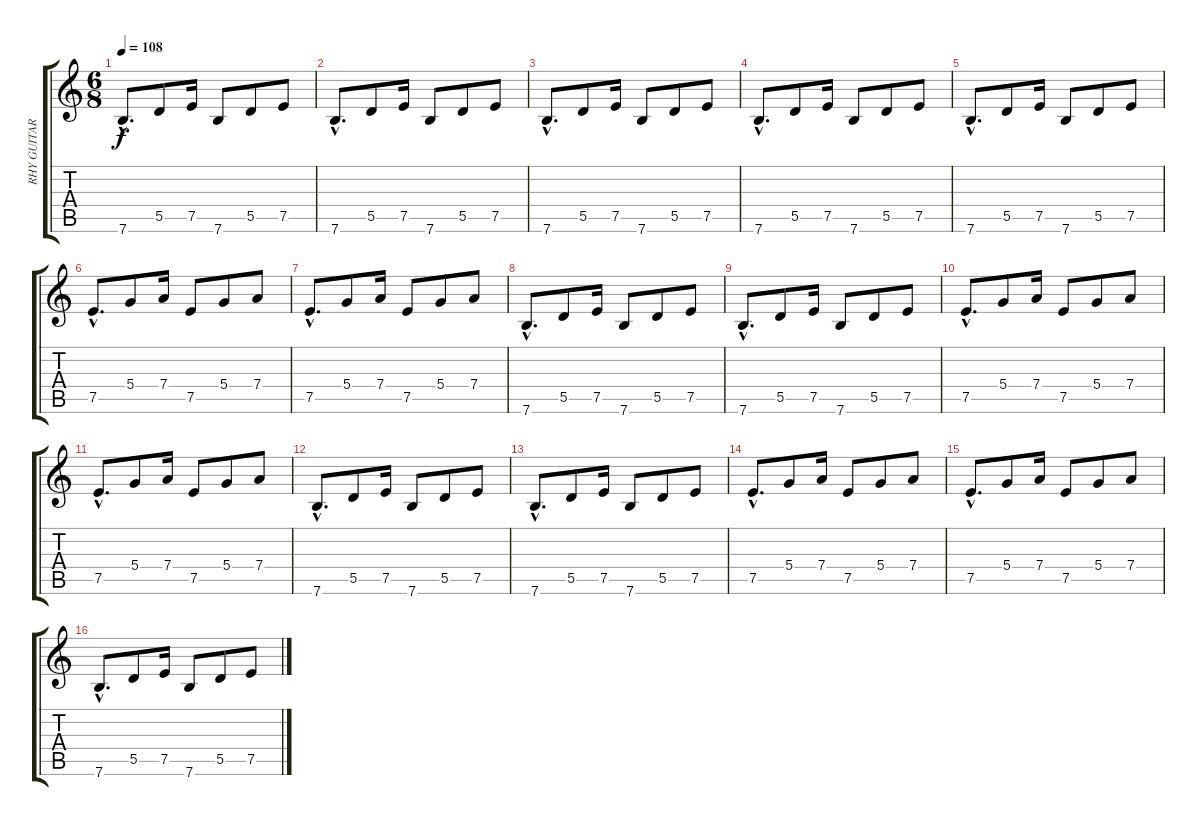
\track ("RHY GUITAR" "RHY GUITAR") {instrument distortionguitar}
\staff {score tabs}
\tuning (E4 B3 G3 D3 A2 E2) {hide}
\ts (6 8)
\tempo 108
\clef g2
\ks c
7.6{hac}.8{d dy f} 5.5.8 7.5.16 7.6.8 5.5.8 7.5.8 |
7.6{hac}.8{d} 5.5.8 7.5.16 7.6.8 5.5.8 7.5.8 |
7.6{hac}.8{d} 5.5.8 7.5.16 7.6.8 5.5.8 7.5.8 |
7.6{hac}.8{d} 5.5.8 7.5.16 7.6.8 5.5.8 7.5.8 |
7.6{hac}.8{d} 5.5.8 7.5.16 7.6.8 5.5.8 7.5.8 |
7.5{hac}.8{d} 5.4.8 7.4.16 7.5.8 5.4.8 7.4.8 |
7.5{hac}.8{d} 5.4.8 7.4.16 7.5.8 5.4.8 7.4.8 |
7.6{hac}.8{d} 5.5.8 7.5.16 7.6.8 5.5.8 7.5.8 |
7.6{hac}.8{d} 5.5.8 7.5.16 7.6.8 5.5.8 7.5.8 |
7.5{hac}.8{d} 5.4.8 7.4.16 7.5.8 5.4.8 7.4.8 |
7.5{hac}.8{d} 5.4.8 7.4.16 7.5.8 5.4.8 7.4.8 |
7.6{hac}.8{d} 5.5.8 7.5.16 7.6.8 5.5.8 7.5.8 |
7.6{hac}.8{d} 5.5.8 7.5.16 7.6.8 5.5.8 7.5.8 |
7.5{hac}.8{d} 5.4.8 7.4.16 7.5.8 5.4.8 7.4.8 |
7.5{hac}.8{d} 5.4.8 7.4.16 7.5.8 5.4.8 7.4.8 |
7.6{hac}.8{d} 5.5.8 7.5.16 7.6.8 5.5.8 7.5.8
